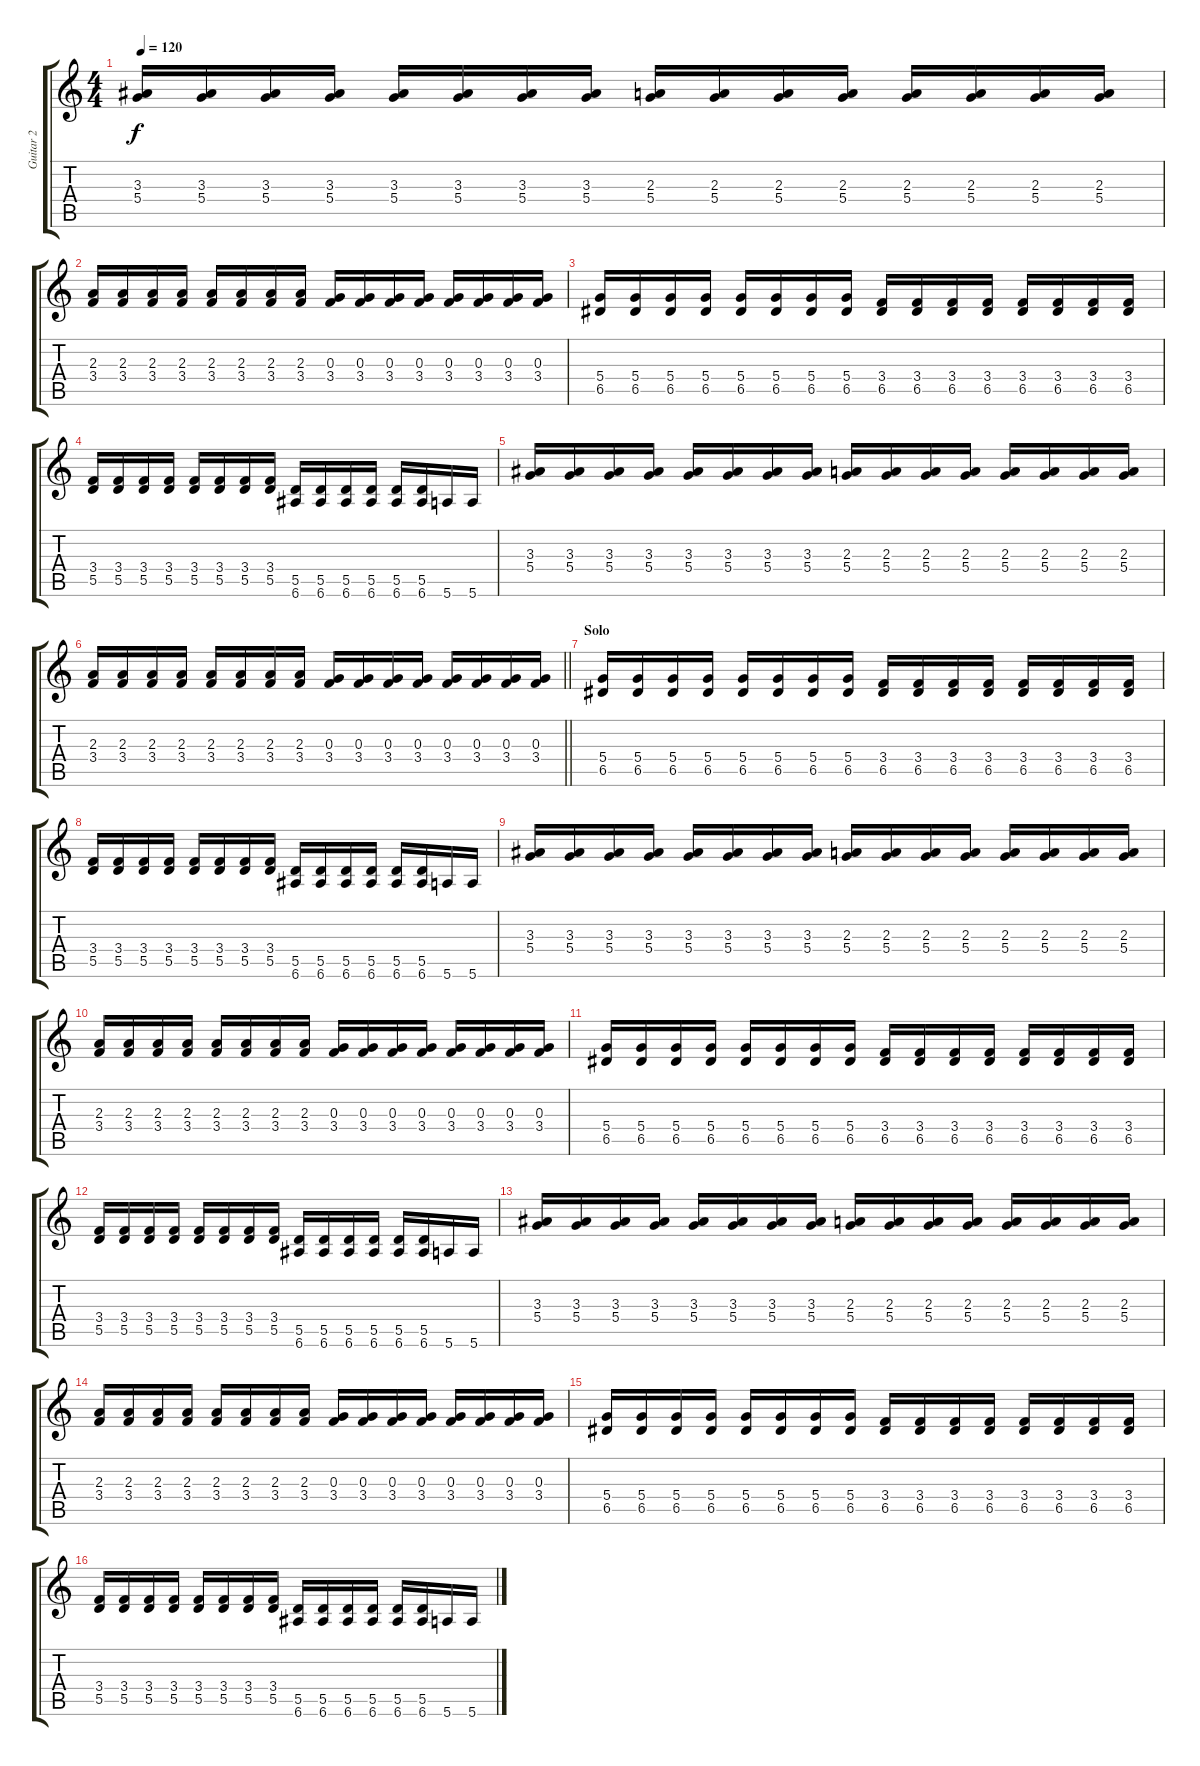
\track ("Guitar 2" "Guitar 2") {instrument acousticguitarsteel}
\staff {score tabs}
\tuning (E4 B3 G3 D3 A2 E2) {hide}
\ts (4 4)
\tempo 120
\clef g2
\ks c
(3.3 5.4).16{dy f} (3.3 5.4).16 (3.3 5.4).16 (3.3 5.4).16 (3.3 5.4).16 (3.3 5.4).16 (3.3 5.4).16 (3.3 5.4).16 (2.3 5.4).16 (2.3 5.4).16 (2.3 5.4).16 (2.3 5.4).16 (2.3 5.4).16 (2.3 5.4).16 (2.3 5.4).16 (2.3 5.4).16 |
(2.3 3.4).16 (2.3 3.4).16 (2.3 3.4).16 (2.3 3.4).16 (2.3 3.4).16 (2.3 3.4).16 (2.3 3.4).16 (2.3 3.4).16 (0.3 3.4).16 (0.3 3.4).16 (0.3 3.4).16 (0.3 3.4).16 (0.3 3.4).16 (0.3 3.4).16 (0.3 3.4).16 (0.3 3.4).16 |
(5.4 6.5).16 (5.4 6.5).16 (5.4 6.5).16 (5.4 6.5).16 (5.4 6.5).16 (5.4 6.5).16 (5.4 6.5).16 (5.4 6.5).16 (3.4 6.5).16 (3.4 6.5).16 (3.4 6.5).16 (3.4 6.5).16 (3.4 6.5).16 (3.4 6.5).16 (3.4 6.5).16 (3.4 6.5).16 |
(3.4 5.5).16 (3.4 5.5).16 (3.4 5.5).16 (3.4 5.5).16 (3.4 5.5).16 (3.4 5.5).16 (3.4 5.5).16 (3.4 5.5).16 (5.5 6.6).16 (5.5 6.6).16 (5.5 6.6).16 (5.5 6.6).16 (5.5 6.6).16 (5.5 6.6).16 5.6.16 5.6.16 |
(3.3 5.4).16 (3.3 5.4).16 (3.3 5.4).16 (3.3 5.4).16 (3.3 5.4).16 (3.3 5.4).16 (3.3 5.4).16 (3.3 5.4).16 (2.3 5.4).16 (2.3 5.4).16 (2.3 5.4).16 (2.3 5.4).16 (2.3 5.4).16 (2.3 5.4).16 (2.3 5.4).16 (2.3 5.4).16 |
\barLineRight lightlight
(2.3 3.4).16 (2.3 3.4).16 (2.3 3.4).16 (2.3 3.4).16 (2.3 3.4).16 (2.3 3.4).16 (2.3 3.4).16 (2.3 3.4).16 (0.3 3.4).16 (0.3 3.4).16 (0.3 3.4).16 (0.3 3.4).16 (0.3 3.4).16 (0.3 3.4).16 (0.3 3.4).16 (0.3 3.4).16 |
\section ("" "Solo")
(5.4 6.5).16 (5.4 6.5).16 (5.4 6.5).16 (5.4 6.5).16 (5.4 6.5).16 (5.4 6.5).16 (5.4 6.5).16 (5.4 6.5).16 (3.4 6.5).16 (3.4 6.5).16 (3.4 6.5).16 (3.4 6.5).16 (3.4 6.5).16 (3.4 6.5).16 (3.4 6.5).16 (3.4 6.5).16 |
(3.4 5.5).16 (3.4 5.5).16 (3.4 5.5).16 (3.4 5.5).16 (3.4 5.5).16 (3.4 5.5).16 (3.4 5.5).16 (3.4 5.5).16 (5.5 6.6).16 (5.5 6.6).16 (5.5 6.6).16 (5.5 6.6).16 (5.5 6.6).16 (5.5 6.6).16 5.6.16 5.6.16 |
(3.3 5.4).16 (3.3 5.4).16 (3.3 5.4).16 (3.3 5.4).16 (3.3 5.4).16 (3.3 5.4).16 (3.3 5.4).16 (3.3 5.4).16 (2.3 5.4).16 (2.3 5.4).16 (2.3 5.4).16 (2.3 5.4).16 (2.3 5.4).16 (2.3 5.4).16 (2.3 5.4).16 (2.3 5.4).16 |
(2.3 3.4).16 (2.3 3.4).16 (2.3 3.4).16 (2.3 3.4).16 (2.3 3.4).16 (2.3 3.4).16 (2.3 3.4).16 (2.3 3.4).16 (0.3 3.4).16 (0.3 3.4).16 (0.3 3.4).16 (0.3 3.4).16 (0.3 3.4).16 (0.3 3.4).16 (0.3 3.4).16 (0.3 3.4).16 |
(5.4 6.5).16 (5.4 6.5).16 (5.4 6.5).16 (5.4 6.5).16 (5.4 6.5).16 (5.4 6.5).16 (5.4 6.5).16 (5.4 6.5).16 (3.4 6.5).16 (3.4 6.5).16 (3.4 6.5).16 (3.4 6.5).16 (3.4 6.5).16 (3.4 6.5).16 (3.4 6.5).16 (3.4 6.5).16 |
(3.4 5.5).16 (3.4 5.5).16 (3.4 5.5).16 (3.4 5.5).16 (3.4 5.5).16 (3.4 5.5).16 (3.4 5.5).16 (3.4 5.5).16 (5.5 6.6).16 (5.5 6.6).16 (5.5 6.6).16 (5.5 6.6).16 (5.5 6.6).16 (5.5 6.6).16 5.6.16 5.6.16 |
(3.3 5.4).16 (3.3 5.4).16 (3.3 5.4).16 (3.3 5.4).16 (3.3 5.4).16 (3.3 5.4).16 (3.3 5.4).16 (3.3 5.4).16 (2.3 5.4).16 (2.3 5.4).16 (2.3 5.4).16 (2.3 5.4).16 (2.3 5.4).16 (2.3 5.4).16 (2.3 5.4).16 (2.3 5.4).16 |
(2.3 3.4).16 (2.3 3.4).16 (2.3 3.4).16 (2.3 3.4).16 (2.3 3.4).16 (2.3 3.4).16 (2.3 3.4).16 (2.3 3.4).16 (0.3 3.4).16 (0.3 3.4).16 (0.3 3.4).16 (0.3 3.4).16 (0.3 3.4).16 (0.3 3.4).16 (0.3 3.4).16 (0.3 3.4).16 |
(5.4 6.5).16 (5.4 6.5).16 (5.4 6.5).16 (5.4 6.5).16 (5.4 6.5).16 (5.4 6.5).16 (5.4 6.5).16 (5.4 6.5).16 (3.4 6.5).16 (3.4 6.5).16 (3.4 6.5).16 (3.4 6.5).16 (3.4 6.5).16 (3.4 6.5).16 (3.4 6.5).16 (3.4 6.5).16 |
(3.4 5.5).16 (3.4 5.5).16 (3.4 5.5).16 (3.4 5.5).16 (3.4 5.5).16 (3.4 5.5).16 (3.4 5.5).16 (3.4 5.5).16 (5.5 6.6).16 (5.5 6.6).16 (5.5 6.6).16 (5.5 6.6).16 (5.5 6.6).16 (5.5 6.6).16 5.6.16 5.6.16
